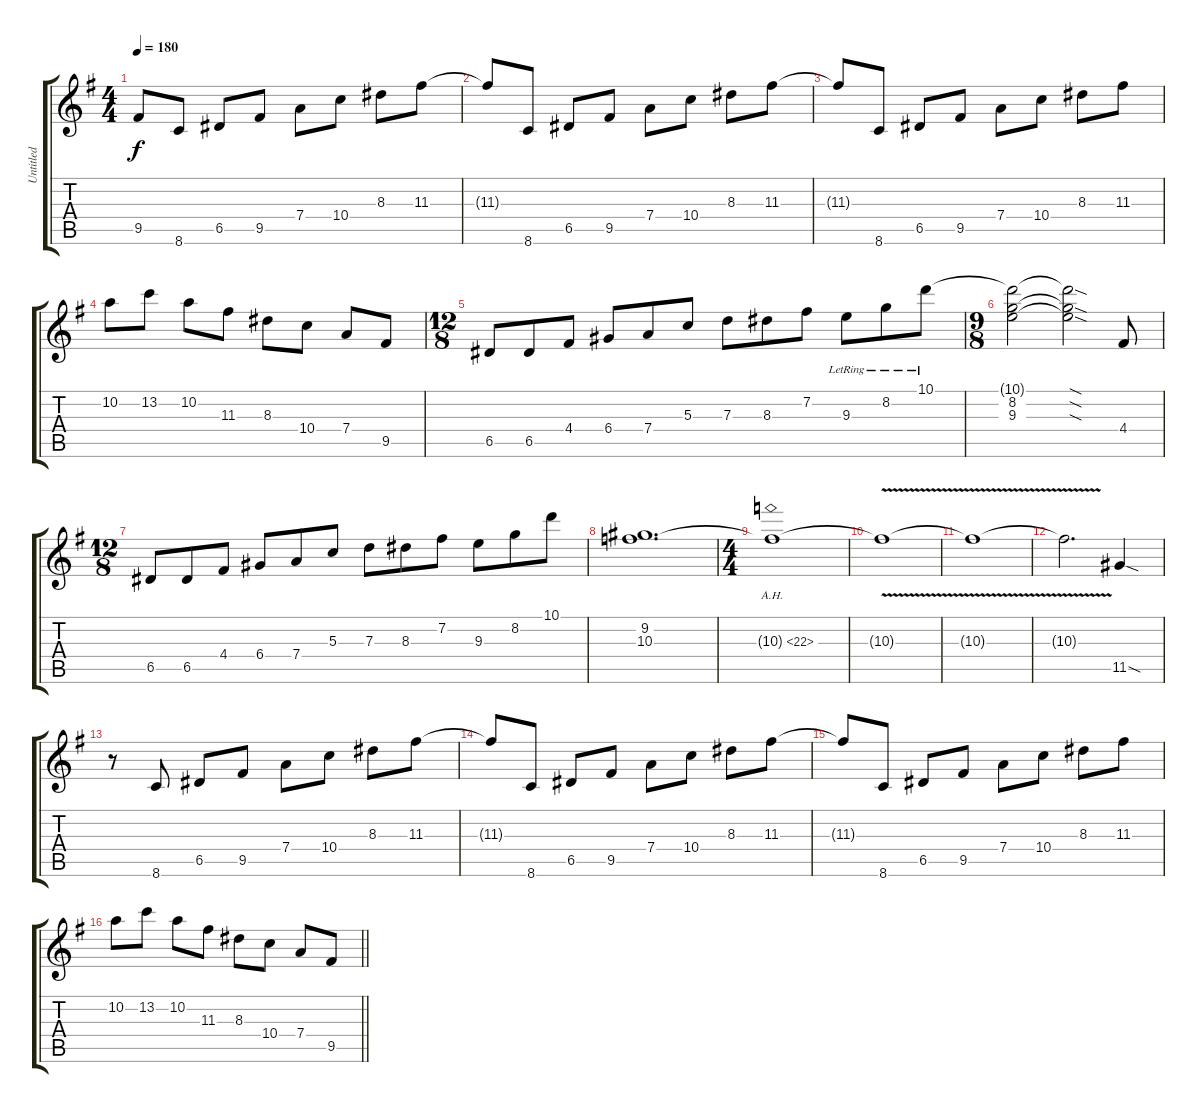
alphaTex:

\track ("Untitled" "Untitled") {instrument overdrivenguitar}
\staff {score tabs}
\tuning (E4 B3 G3 D3 A2 E2) {hide}
\ts (4 4)
\tempo 180
\clef g2
\ks g
9.5{t}.8{dy f} 8.6.8 6.5.8 9.5.8 7.4.8 10.4.8 8.3.8 11.3.8 |
11.3{t}.8 8.6.8 6.5.8 9.5.8 7.4.8 10.4.8 8.3.8 11.3.8 |
11.3{t}.8 8.6.8 6.5.8 9.5.8 7.4.8 10.4.8 8.3.8 11.3.8 |
10.2.8 13.2.8 10.2.8 11.3.8 8.3.8 10.4.8 7.4.8 9.5.8 |
\ts (12 8)
6.5.8 6.5.8 4.4.8 6.4.8 7.4.8 5.3.8 7.3.8 8.3.8 7.2.8 9.3{lr}.8 8.2{lr}.8 10.1{lr}.8 |
\ts (9 8)
(10.1{t} 8.2 9.3).2 (10.1{sod t} 8.2{sod t} 9.3{sod t}).2 4.4.8 |
\ts (12 8)
6.5.8 6.5.8 4.4.8 6.4.8 7.4.8 5.3.8 7.3.8 8.3.8 7.2.8 9.3.8 8.2.8 10.1.8 |
(9.2 10.3).1{d} |
\ts (4 4)
10.3{ah 12 t}.1 |
10.3{v t}.1 |
10.3{v t}.1 |
10.3{v t}.2{d} 11.5{sod}.4 |
r.8 8.6.8 6.5.8 9.5.8 7.4.8 10.4.8 8.3.8 11.3.8 |
11.3{t}.8 8.6.8 6.5.8 9.5.8 7.4.8 10.4.8 8.3.8 11.3.8 |
11.3{t}.8 8.6.8 6.5.8 9.5.8 7.4.8 10.4.8 8.3.8 11.3.8 |
\barLineRight lightlight
10.2.8 13.2.8 10.2.8 11.3.8 8.3.8 10.4.8 7.4.8 9.5.8
